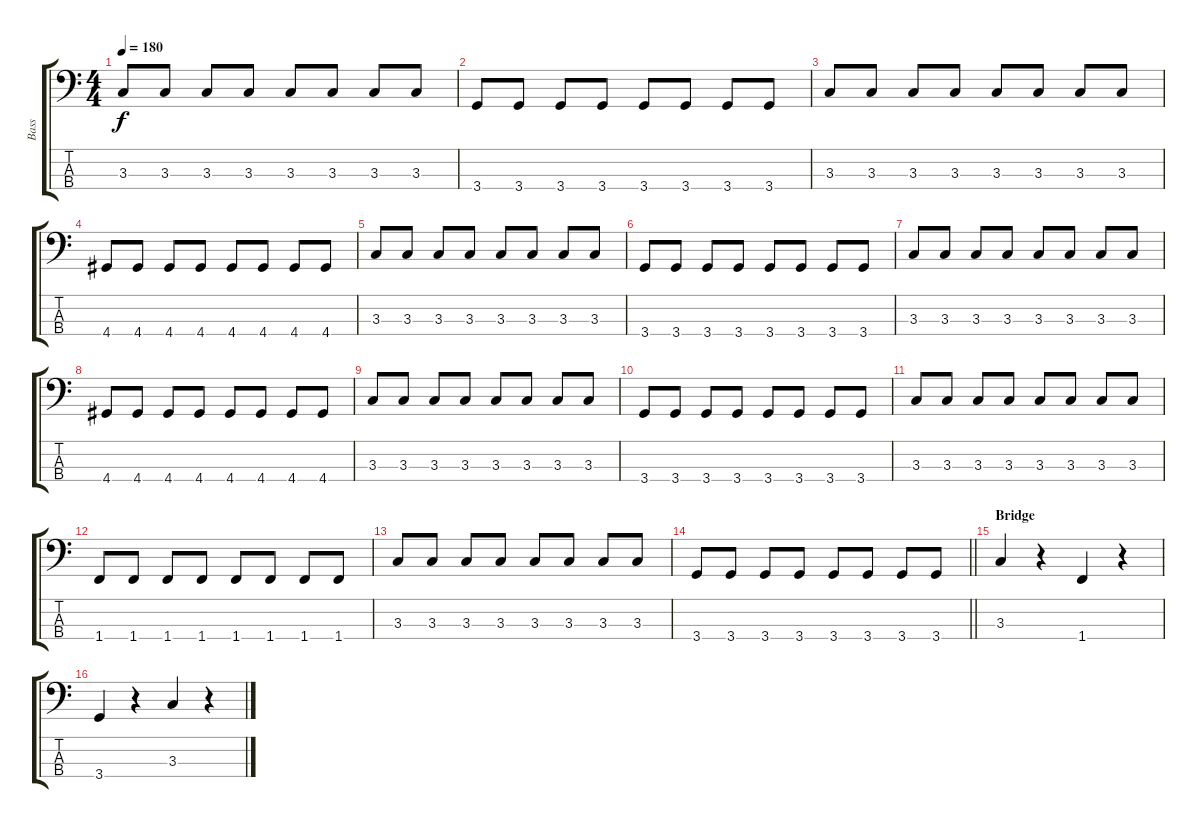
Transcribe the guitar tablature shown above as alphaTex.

\track ("Bass" "Bass") {instrument electricbassfinger}
\staff {score tabs}
\tuning (G2 D2 A1 E1) {hide}
\ts (4 4)
\tempo 180
\clef f4
\ks c
3.3.8{dy f} 3.3.8 3.3.8 3.3.8 3.3.8 3.3.8 3.3.8 3.3.8 |
3.4.8 3.4.8 3.4.8 3.4.8 3.4.8 3.4.8 3.4.8 3.4.8 |
3.3.8 3.3.8 3.3.8 3.3.8 3.3.8 3.3.8 3.3.8 3.3.8 |
4.4.8 4.4.8 4.4.8 4.4.8 4.4.8 4.4.8 4.4.8 4.4.8 |
3.3.8 3.3.8 3.3.8 3.3.8 3.3.8 3.3.8 3.3.8 3.3.8 |
3.4.8 3.4.8 3.4.8 3.4.8 3.4.8 3.4.8 3.4.8 3.4.8 |
3.3.8 3.3.8 3.3.8 3.3.8 3.3.8 3.3.8 3.3.8 3.3.8 |
4.4.8 4.4.8 4.4.8 4.4.8 4.4.8 4.4.8 4.4.8 4.4.8 |
3.3.8 3.3.8 3.3.8 3.3.8 3.3.8 3.3.8 3.3.8 3.3.8 |
3.4.8 3.4.8 3.4.8 3.4.8 3.4.8 3.4.8 3.4.8 3.4.8 |
3.3.8 3.3.8 3.3.8 3.3.8 3.3.8 3.3.8 3.3.8 3.3.8 |
1.4.8 1.4.8 1.4.8 1.4.8 1.4.8 1.4.8 1.4.8 1.4.8 |
3.3.8 3.3.8 3.3.8 3.3.8 3.3.8 3.3.8 3.3.8 3.3.8 |
\barLineRight lightlight
3.4.8 3.4.8 3.4.8 3.4.8 3.4.8 3.4.8 3.4.8 3.4.8 |
\section ("" "Bridge")
3.3.4 r.4 1.4.4 r.4 |
3.4.4 r.4 3.3.4 r.4
